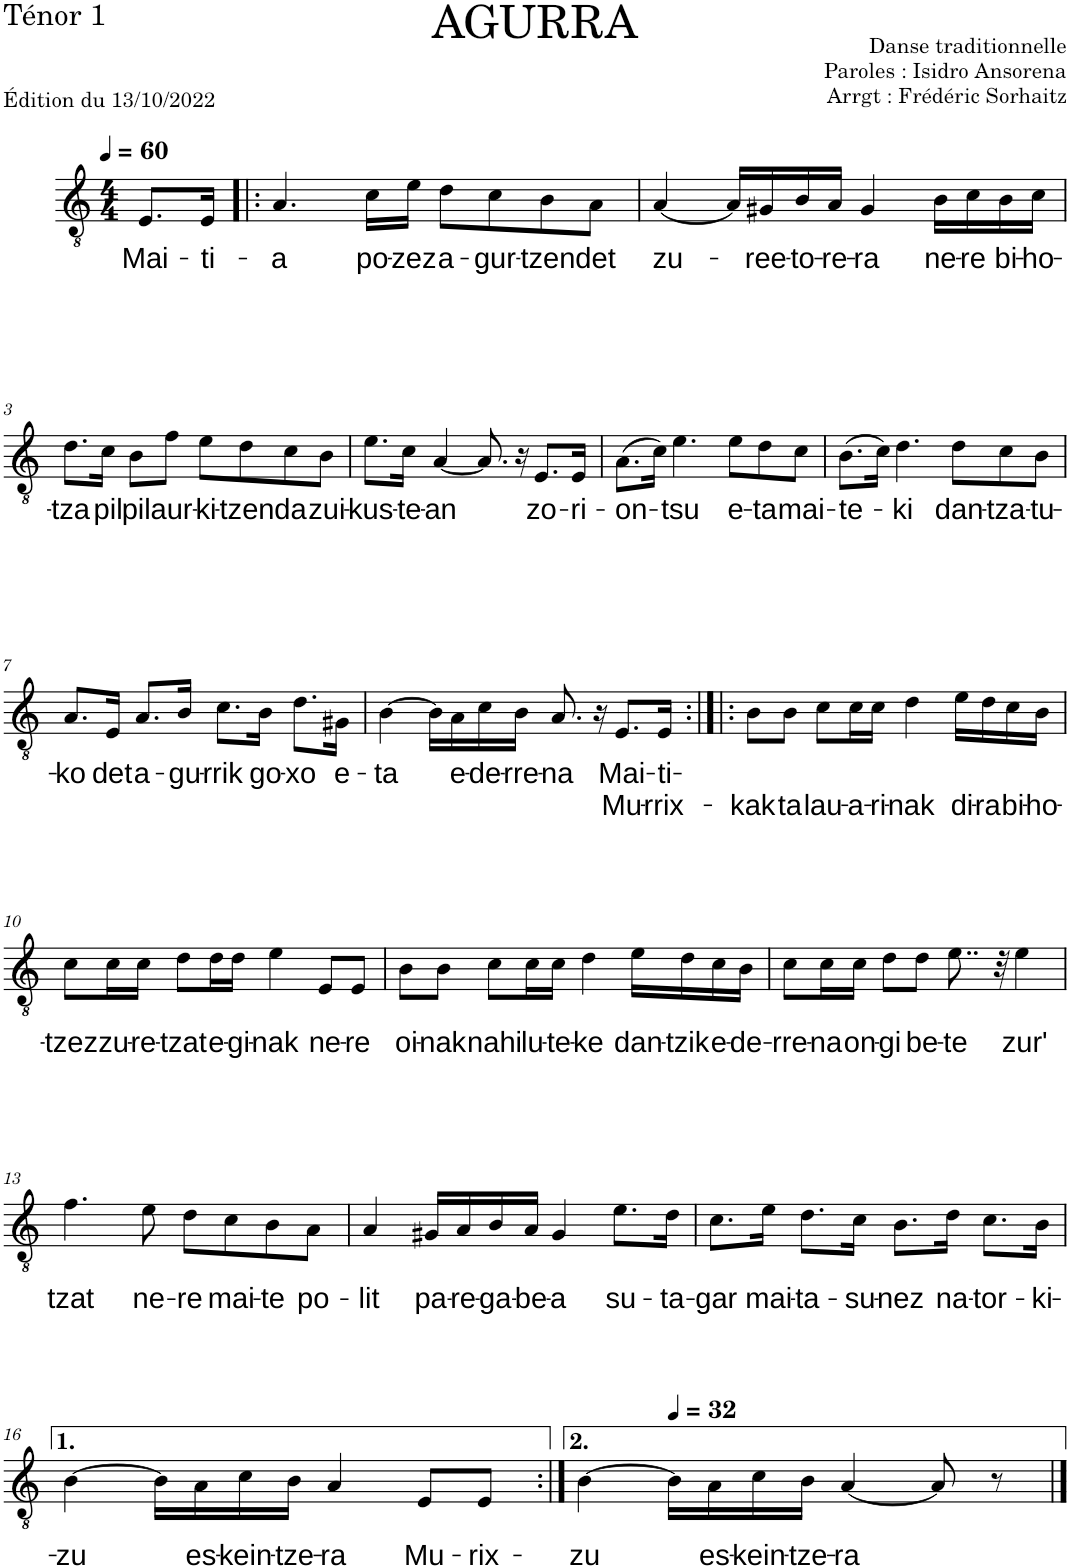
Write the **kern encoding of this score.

**kern	**text	**text
*part1	*part1	*part1
*staff1	*staff1	*staff1
*I"Ténor 1	*	*
*I'T.1	*	*
*clefGv2	*	*
*k[]	*	*
*M4/4	*	*
*MM60	*	*
=	=	=
!	!LO:LY:b	!
8.E/L	Mai-	.
!	!LO:LY:b	!
16E/Jk	-ti-	.
=1!|:	=1!|:	=1!|:
!	!LO:LY:b	!
4.A/	-a	.
!	!LO:LY:b	!
16c\LL	po-	.
!	!LO:LY:b	!
16e\JJ	-zez	.
!	!LO:LY:b	!
8d\L	a-	.
!	!LO:LY:b	!
8c\	-gur-	.
!	!LO:LY:b	!
8B\	-tzen	.
!	!LO:LY:b	!
8A\J	det	.
=2	=2	=2
!	!LO:LY:b	!
[4A/	zu-	.
16A/LL]	.	.
!	!LO:LY:b	!
16G#X/	-ree-	.
!	!LO:LY:b	!
16B/	-to-	.
!	!LO:LY:b	!
16A/JJ	-re-	.
!	!LO:LY:b	!
4G#/	-ra	.
!	!LO:LY:b	!
16B\LL	ne-	.
!	!LO:LY:b	!
16c\	-re	.
!	!LO:LY:b	!
16B\	bi-	.
!	!LO:LY:b	!
16c\JJ	-ho-	.
!!LO:LB:g=z
=3	=3	=3
!	!LO:LY:b	!
8.d\L	-tza	.
!	!LO:LY:b	!
16c\Jk	pil	.
!	!LO:LY:b	!
8B\L	pil	.
!	!LO:LY:b	!
8f\J	aur-	.
!	!LO:LY:b	!
8e\L	-ki-	.
!	!LO:LY:b	!
8d\	-tzen	.
!	!LO:LY:b	!
8c\	da	.
!	!LO:LY:b	!
8B\J	zui-	.
=4	=4	=4
!	!LO:LY:b	!
8.e\L	-kus-	.
!	!LO:LY:b	!
16c\Jk	-te-	.
!	!LO:LY:b	!
[4A/	-an	.
8.A/]	.	.
16r	.	.
!	!LO:LY:b	!
8.E/L	zo-	.
!	!LO:LY:b	!
16E/Jk	-ri-	.
=5	=5	=5
!	!LO:LY:b	!
(8.A\L	-on-	.
16c\Jk)	.	.
!	!LO:LY:b	!
4.e\	-tsu	.
!	!LO:LY:b	!
8e\L	e-	.
!	!LO:LY:b	!
8d\	-ta	.
!	!LO:LY:b	!
8c\J	mai-	.
=6	=6	=6
!	!LO:LY:b	!
(8.B\L	-te-	.
16c\Jk)	.	.
!	!LO:LY:b	!
4.d\	-ki	.
!	!LO:LY:b	!
8d\L	dan-	.
!	!LO:LY:b	!
8c\	-tza-	.
!	!LO:LY:b	!
8B\J	-tu-	.
!!LO:LB:g=z
=7	=7	=7
!	!LO:LY:b	!
8.A/L	-ko	.
!	!LO:LY:b	!
16E/Jk	det	.
!	!LO:LY:b	!
8.A/L	a-	.
!	!LO:LY:b	!
16B/Jk	-gu-	.
!	!LO:LY:b	!
8.c\L	-rrik	.
!	!LO:LY:b	!
16B\Jk	go-	.
!	!LO:LY:b	!
8.d\L	-xo	.
!	!LO:LY:b	!
16G#X\Jk	e-	.
=8	=8	=8
!	!LO:LY:b	!
[4B\	-ta	.
16B\LL]	.	.
!	!LO:LY:b	!
16A\	e-	.
!	!LO:LY:b	!
16c\	-de-	.
!	!LO:LY:b	!
16B\JJ	-rre-	.
!	!LO:LY:b	!
8.A/	-na	.
16r	.	.
!	!LO:LY:b	!LO:LY:b
8.E/L	Mai-	Mu-
!	!LO:LY:b	!LO:LY:b
16E/Jk	-ti-	-rrix-
=9:|!|:	=9:|!|:	=9:|!|:
!	!	!LO:LY:b
8B\L	.	-kak
!	!	!LO:LY:b
8B\J	.	ta
!	!	!LO:LY:b
8c\L	.	lau-
!	!	!LO:LY:b
16c\L	.	-a-
!	!	!LO:LY:b
16c\JJ	.	-ri-
!	!	!LO:LY:b
4d\	.	-nak
!	!	!LO:LY:b
16e\LL	.	di-
!	!	!LO:LY:b
16d\	.	-ra
!	!	!LO:LY:b
16c\	.	bi-
!	!	!LO:LY:b
16B\JJ	.	-ho-
!!LO:LB:g=z
=10	=10	=10
!	!	!LO:LY:b
8c\L	.	-tzez
!	!	!LO:LY:b
16c\L	.	zu-
!	!	!LO:LY:b
16c\JJ	.	-re-
!	!	!LO:LY:b
8d\L	.	-tzat
!	!	!LO:LY:b
16d\L	.	e-
!	!	!LO:LY:b
16d\JJ	.	-gi-
!	!	!LO:LY:b
4e\	.	-nak
!	!	!LO:LY:b
8E/L	.	ne-
!	!	!LO:LY:b
8E/J	.	-re
=11	=11	=11
!	!	!LO:LY:b
8B\L	.	oi-
!	!	!LO:LY:b
8B\J	.	-nak
!	!	!LO:LY:b
8c\L	.	nahi
!	!	!LO:LY:b
16c\L	.	lu-
!	!	!LO:LY:b
16c\JJ	.	-te-
!	!	!LO:LY:b
4d\	.	-ke
!	!	!LO:LY:b
16e\LL	.	dan-
!	!	!LO:LY:b
16d\	.	-tzik
!	!	!LO:LY:b
16c\	.	e-
!	!	!LO:LY:b
16B\JJ	.	-de-
=12	=12	=12
!	!	!LO:LY:b
8c\L	.	-rre-
!	!	!LO:LY:b
16c\L	.	-na
!	!	!LO:LY:b
16c\JJ	.	on-
!	!	!LO:LY:b
8d\L	.	-gi
!	!	!LO:LY:b
8d\J	.	be-
!	!	!LO:LY:b
8..e\	.	-te
32r	.	.
!	!	!LO:LY:b
4e\	.	zur'
!!LO:LB:g=z
=13	=13	=13
!	!	!LO:LY:b
4.f\	.	-tzat
!	!	!LO:LY:b
8e\	.	ne-
!	!	!LO:LY:b
8d\L	.	-re
!	!	!LO:LY:b
8c\	.	mai-
!	!	!LO:LY:b
8B\	.	-te
!	!	!LO:LY:b
8A\J	.	po-
=14	=14	=14
!	!	!LO:LY:b
4A/	.	-lit
!	!	!LO:LY:b
16G#X/LL	.	pa-
!	!	!LO:LY:b
16A/	.	-re-
!	!	!LO:LY:b
16B/	.	-ga-
!	!	!LO:LY:b
16A/JJ	.	-be-
!	!	!LO:LY:b
4G#/	.	-a
!	!	!LO:LY:b
8.e\L	.	su-
!	!	!LO:LY:b
16d\Jk	.	-ta-
=15	=15	=15
!	!	!LO:LY:b
8.c\L	.	-gar
!	!	!LO:LY:b
16e\Jk	.	mai-
!	!	!LO:LY:b
8.d\L	.	-ta-
!	!	!LO:LY:b
16c\Jk	.	-su-
!	!	!LO:LY:b
8.B\L	.	-nez
!	!	!LO:LY:b
16d\Jk	.	na-
!	!	!LO:LY:b
8.c\L	.	-tor-
!	!	!LO:LY:b
16B\Jk	.	-ki-
!!LO:LB:g=z
=16	=16	=16
!	!	!LO:LY:b
[4B\	.	-zu
16B\LL]	.	.
!	!	!LO:LY:b
16A\	.	es-
!	!	!LO:LY:b
16c\	.	-kein-
!	!	!LO:LY:b
16B\JJ	.	-tze-
!	!	!LO:LY:b
4A/	.	-ra
!	!	!LO:LY:b
8E/L	.	Mu-
!	!	!LO:LY:b
8E/J	.	-rix-
=17:|!	=17:|!	=17:|!
!	!	!LO:LY:b
[4B\	.	-zu
*MM32	*	*
16B\LL]	.	.
!	!	!LO:LY:b
16A\	.	es-
!	!	!LO:LY:b
16c\	.	-kein-
!	!	!LO:LY:b
16B\JJ	.	-tze-
!	!	!LO:LY:b
[4A/	.	-ra
8A/]	.	.
8r	.	.
==	==	==
*-	*-	*-
